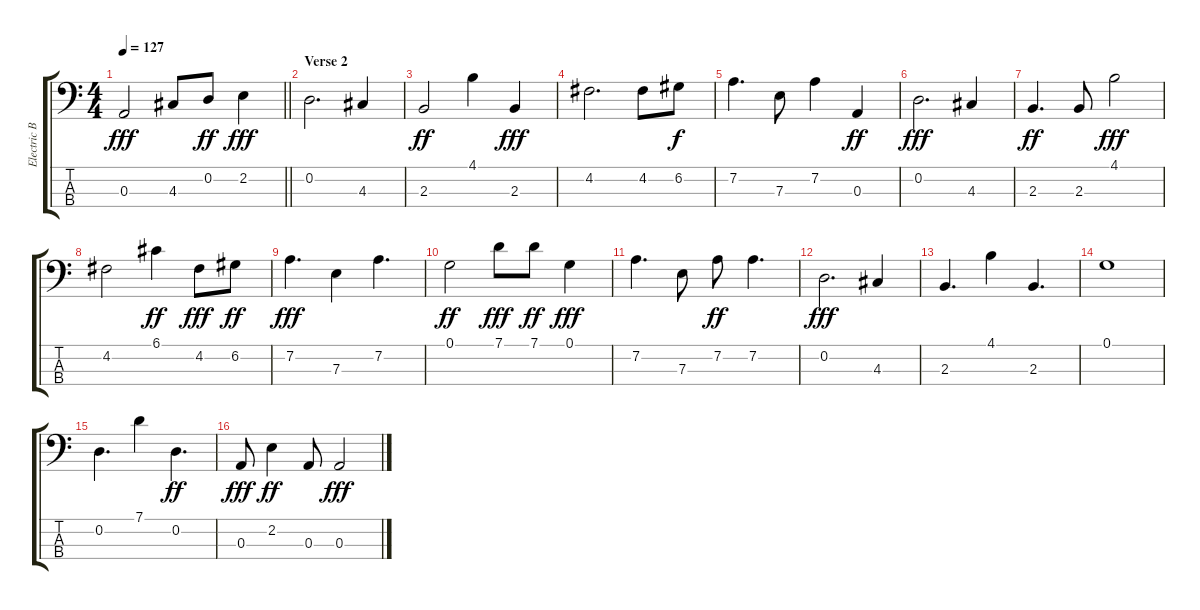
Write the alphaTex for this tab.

\track ("Electric Bass" "Electric B") {instrument electricbassfinger}
\staff {score tabs}
\tuning (G2 D2 A1 E1) {hide}
\ts (4 4)
\tempo 127
\clef f4
\barLineRight lightlight
\ks c
0.3.2{dy fff} 4.3.8 0.2.8{dy ff} 2.2.4{dy fff} |
\section ("" "Verse 2")
0.2.2{d} 4.3.4 |
2.3.2{dy ff} 4.1.4 2.3.4{dy fff} |
4.2.2{d} 4.2.8 6.2.8{dy f} |
7.2.4{d} 7.3.8 7.2.4 0.3.4{dy ff} |
0.2.2{d dy fff} 4.3.4 |
2.3.4{d dy ff} 2.3.8 4.1.2{dy fff} |
4.2.2 6.1.4{dy ff} 4.2.8{dy fff} 6.2.8{dy ff} |
7.2.4{d dy fff} 7.3.4 7.2.4{d} |
0.1.2{dy ff} 7.1.8{dy fff} 7.1.8{dy ff} 0.1.4{dy fff} |
7.2.4{d} 7.3.8 7.2.8{dy ff} 7.2.4{d} |
0.2.2{d dy fff} 4.3.4 |
2.3.4{d} 4.1.4 2.3.4{d} |
0.1.1 |
0.2.4{d} 7.1.4 0.2.4{d dy ff} |
0.3.8{dy fff} 2.2.4{dy ff} 0.3.8 0.3.2{dy fff}
